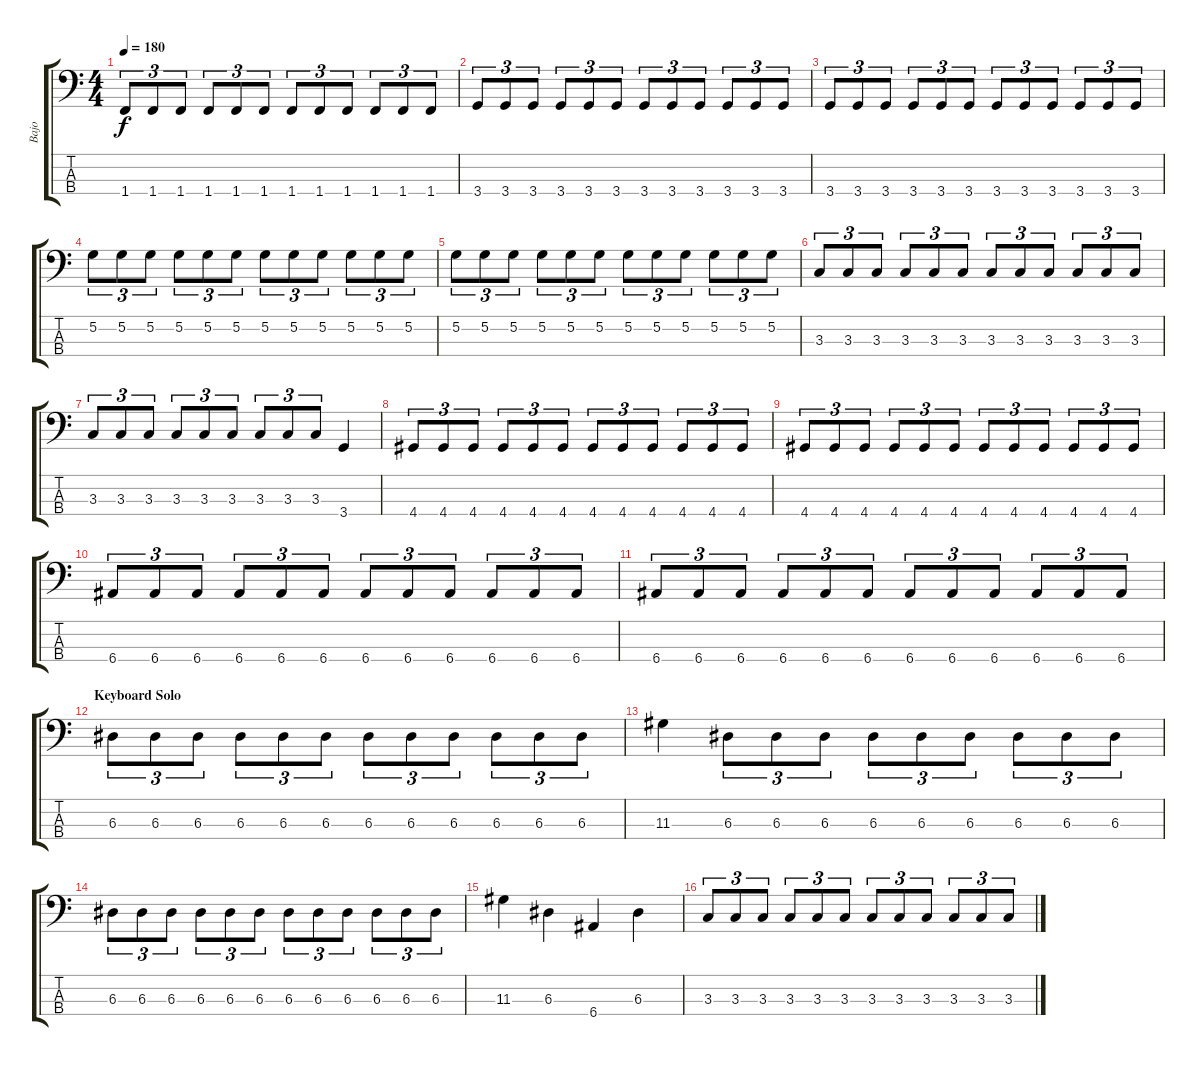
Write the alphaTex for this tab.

\track ("Bajo" "Bajo") {instrument electricbassfinger}
\staff {score tabs}
\tuning (G2 D2 A1 E1) {hide}
\ts (4 4)
\tempo 180
\clef f4
\ks c
1.4.8{tu (3 2) dy f} 1.4.8{tu (3 2)} 1.4.8{tu (3 2)} 1.4.8{tu (3 2)} 1.4.8{tu (3 2)} 1.4.8{tu (3 2)} 1.4.8{tu (3 2)} 1.4.8{tu (3 2)} 1.4.8{tu (3 2)} 1.4.8{tu (3 2)} 1.4.8{tu (3 2)} 1.4.8{tu (3 2)} |
3.4.8{tu (3 2)} 3.4.8{tu (3 2)} 3.4.8{tu (3 2)} 3.4.8{tu (3 2)} 3.4.8{tu (3 2)} 3.4.8{tu (3 2)} 3.4.8{tu (3 2)} 3.4.8{tu (3 2)} 3.4.8{tu (3 2)} 3.4.8{tu (3 2)} 3.4.8{tu (3 2)} 3.4.8{tu (3 2)} |
3.4.8{tu (3 2)} 3.4.8{tu (3 2)} 3.4.8{tu (3 2)} 3.4.8{tu (3 2)} 3.4.8{tu (3 2)} 3.4.8{tu (3 2)} 3.4.8{tu (3 2)} 3.4.8{tu (3 2)} 3.4.8{tu (3 2)} 3.4.8{tu (3 2)} 3.4.8{tu (3 2)} 3.4.8{tu (3 2)} |
5.2.8{tu (3 2)} 5.2.8{tu (3 2)} 5.2.8{tu (3 2)} 5.2.8{tu (3 2)} 5.2.8{tu (3 2)} 5.2.8{tu (3 2)} 5.2.8{tu (3 2)} 5.2.8{tu (3 2)} 5.2.8{tu (3 2)} 5.2.8{tu (3 2)} 5.2.8{tu (3 2)} 5.2.8{tu (3 2)} |
5.2.8{tu (3 2)} 5.2.8{tu (3 2)} 5.2.8{tu (3 2)} 5.2.8{tu (3 2)} 5.2.8{tu (3 2)} 5.2.8{tu (3 2)} 5.2.8{tu (3 2)} 5.2.8{tu (3 2)} 5.2.8{tu (3 2)} 5.2.8{tu (3 2)} 5.2.8{tu (3 2)} 5.2.8{tu (3 2)} |
3.3.8{tu (3 2)} 3.3.8{tu (3 2)} 3.3.8{tu (3 2)} 3.3.8{tu (3 2)} 3.3.8{tu (3 2)} 3.3.8{tu (3 2)} 3.3.8{tu (3 2)} 3.3.8{tu (3 2)} 3.3.8{tu (3 2)} 3.3.8{tu (3 2)} 3.3.8{tu (3 2)} 3.3.8{tu (3 2)} |
3.3.8{tu (3 2)} 3.3.8{tu (3 2)} 3.3.8{tu (3 2)} 3.3.8{tu (3 2)} 3.3.8{tu (3 2)} 3.3.8{tu (3 2)} 3.3.8{tu (3 2)} 3.3.8{tu (3 2)} 3.3.8{tu (3 2)} 3.4.4 |
4.4.8{tu (3 2)} 4.4.8{tu (3 2)} 4.4.8{tu (3 2)} 4.4.8{tu (3 2)} 4.4.8{tu (3 2)} 4.4.8{tu (3 2)} 4.4.8{tu (3 2)} 4.4.8{tu (3 2)} 4.4.8{tu (3 2)} 4.4.8{tu (3 2)} 4.4.8{tu (3 2)} 4.4.8{tu (3 2)} |
4.4.8{tu (3 2)} 4.4.8{tu (3 2)} 4.4.8{tu (3 2)} 4.4.8{tu (3 2)} 4.4.8{tu (3 2)} 4.4.8{tu (3 2)} 4.4.8{tu (3 2)} 4.4.8{tu (3 2)} 4.4.8{tu (3 2)} 4.4.8{tu (3 2)} 4.4.8{tu (3 2)} 4.4.8{tu (3 2)} |
6.4.8{tu (3 2)} 6.4.8{tu (3 2)} 6.4.8{tu (3 2)} 6.4.8{tu (3 2)} 6.4.8{tu (3 2)} 6.4.8{tu (3 2)} 6.4.8{tu (3 2)} 6.4.8{tu (3 2)} 6.4.8{tu (3 2)} 6.4.8{tu (3 2)} 6.4.8{tu (3 2)} 6.4.8{tu (3 2)} |
6.4.8{tu (3 2)} 6.4.8{tu (3 2)} 6.4.8{tu (3 2)} 6.4.8{tu (3 2)} 6.4.8{tu (3 2)} 6.4.8{tu (3 2)} 6.4.8{tu (3 2)} 6.4.8{tu (3 2)} 6.4.8{tu (3 2)} 6.4.8{tu (3 2)} 6.4.8{tu (3 2)} 6.4.8{tu (3 2)} |
\section ("" "Keyboard Solo")
6.3.8{tu (3 2)} 6.3.8{tu (3 2)} 6.3.8{tu (3 2)} 6.3.8{tu (3 2)} 6.3.8{tu (3 2)} 6.3.8{tu (3 2)} 6.3.8{tu (3 2)} 6.3.8{tu (3 2)} 6.3.8{tu (3 2)} 6.3.8{tu (3 2)} 6.3.8{tu (3 2)} 6.3.8{tu (3 2)} |
11.3.4 6.3.8{tu (3 2)} 6.3.8{tu (3 2)} 6.3.8{tu (3 2)} 6.3.8{tu (3 2)} 6.3.8{tu (3 2)} 6.3.8{tu (3 2)} 6.3.8{tu (3 2)} 6.3.8{tu (3 2)} 6.3.8{tu (3 2)} |
6.3.8{tu (3 2)} 6.3.8{tu (3 2)} 6.3.8{tu (3 2)} 6.3.8{tu (3 2)} 6.3.8{tu (3 2)} 6.3.8{tu (3 2)} 6.3.8{tu (3 2)} 6.3.8{tu (3 2)} 6.3.8{tu (3 2)} 6.3.8{tu (3 2)} 6.3.8{tu (3 2)} 6.3.8{tu (3 2)} |
11.3.4 6.3.4 6.4.4 6.3.4 |
3.3.8{tu (3 2)} 3.3.8{tu (3 2)} 3.3.8{tu (3 2)} 3.3.8{tu (3 2)} 3.3.8{tu (3 2)} 3.3.8{tu (3 2)} 3.3.8{tu (3 2)} 3.3.8{tu (3 2)} 3.3.8{tu (3 2)} 3.3.8{tu (3 2)} 3.3.8{tu (3 2)} 3.3.8{tu (3 2)}
